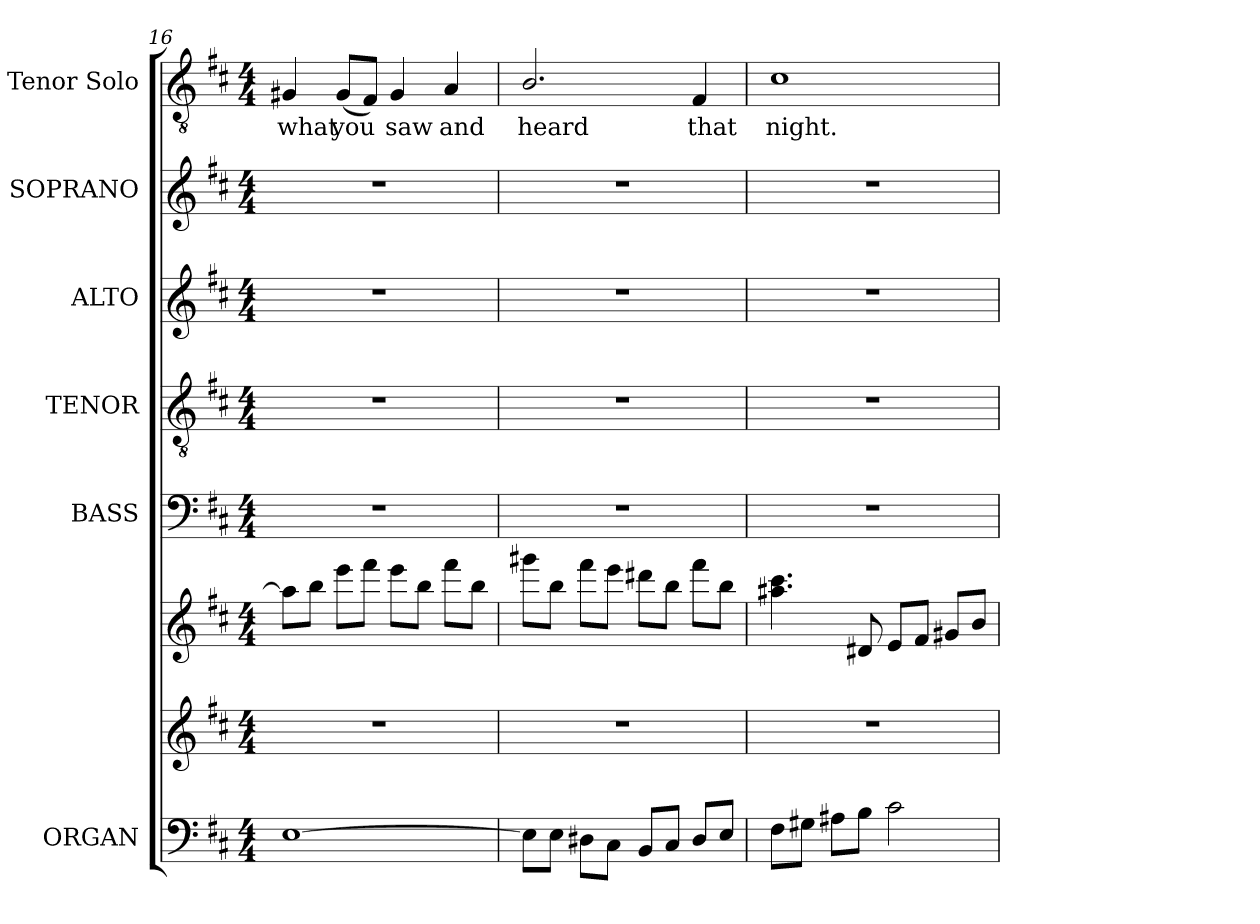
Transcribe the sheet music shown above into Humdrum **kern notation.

**kern	**kern	**kern	**kern	**kern	**kern	**kern	**kern	**text
*part6	*part6	*part6	*part5	*part4	*part3	*part2	*part1	*part1
*staff8	*staff7	*staff6	*staff5	*staff4	*staff3	*staff2	*staff1	*staff1
*I"ORGAN	*	*	*I"BASS	*I"TENOR	*I"ALTO	*I"SOPRANO	*I"Tenor Solo	*
*	*	*	*I'B.	*I'T.	*I'A.	*I'S.	*I'T. Solo	*
*clefF4	*clefG2	*clefG2	*clefF4	*clefGv2	*clefG2	*clefG2	*clefGv2	*
*	*	*	*	*ITrd7c12	*	*	*ITrd7c12	*
*k[f#c#]	*k[f#c#]	*k[f#c#]	*k[f#c#]	*k[f#c#]	*k[f#c#]	*k[f#c#]	*k[f#c#]	*
*D:	*D:	*D:	*D:	*D:	*D:	*D:	*D:	*
*M4/4	*M4/4	*M4/4	*M4/4	*M4/4	*M4/4	*M4/4	*M4/4	*
=16	=16	=16	=16	=16	=16	=16	=16	=16
!	!	!	!	!	!	!	!	!LO:LY:b:color=#000000
[1Ei	1r	8aai\L]	1r	1r	1r	1r	4GG#Xi/	what
.	.	8bbi\J	.	.	.	.	.	.
!	!	!	!	!	!	!	!	!LO:LY:b:color=#000000
.	.	8eeei\L	.	.	.	.	(8GG#i/L	you
.	.	8fff#i\J	.	.	.	.	8FF#i/J)	.
!	!	!	!	!	!	!	!	!LO:LY:b:color=#000000
.	.	8eeei\L	.	.	.	.	4GG#i/	saw
.	.	8bbi\J	.	.	.	.	.	.
!	!	!	!	!	!	!	!	!LO:LY:b:color=#000000
.	.	8fff#i\L	.	.	.	.	4AAi/	and
.	.	8bbi\J	.	.	.	.	.	.
=17	=17	=17	=17	=17	=17	=17	=17	=17
!	!	!	!	!	!	!	!	!LO:LY:b:color=#000000
8Ei\L]	1r	8ggg#Xi\L	1r	1r	1r	1r	2.BBi/	heard
8Ei\J	.	8bbi\J	.	.	.	.	.	.
8D#Xi\L	.	8fff#i\L	.	.	.	.	.	.
8C#i\J	.	8eeei\J	.	.	.	.	.	.
8BBi/L	.	8ddd#Xi\L	.	.	.	.	.	.
8C#i/J	.	8bbi\J	.	.	.	.	.	.
!	!	!	!	!	!	!	!	!LO:LY:b:color=#000000
8D#i/L	.	8fff#i\L	.	.	.	.	4FF#i/	that
8Ei/J	.	8bbi\J	.	.	.	.	.	.
!!LO:LB:g=z
=18	=18	=18	=18	=18	=18	=18	=18	=18
!	!	!	!	!	!	!	!	!LO:LY:b:color=#000000
8F#i\L	1r	4.aa#Xi\ 4.ccc#i	1r	1r	1r	1r	1C#i	night.
8G#Xi\J	.	.	.	.	.	.	.	.
8A#Xi\L	.	.	.	.	.	.	.	.
8Bi\J	.	8d#Xi/	.	.	.	.	.	.
2c#i\	.	8ei/L	.	.	.	.	.	.
.	.	8f#i/J	.	.	.	.	.	.
.	.	8g#Xi/L	.	.	.	.	.	.
.	.	8bi/J	.	.	.	.	.	.
=	=	=	=	=	=	=	=	=
*-	*-	*-	*-	*-	*-	*-	*-	*-
